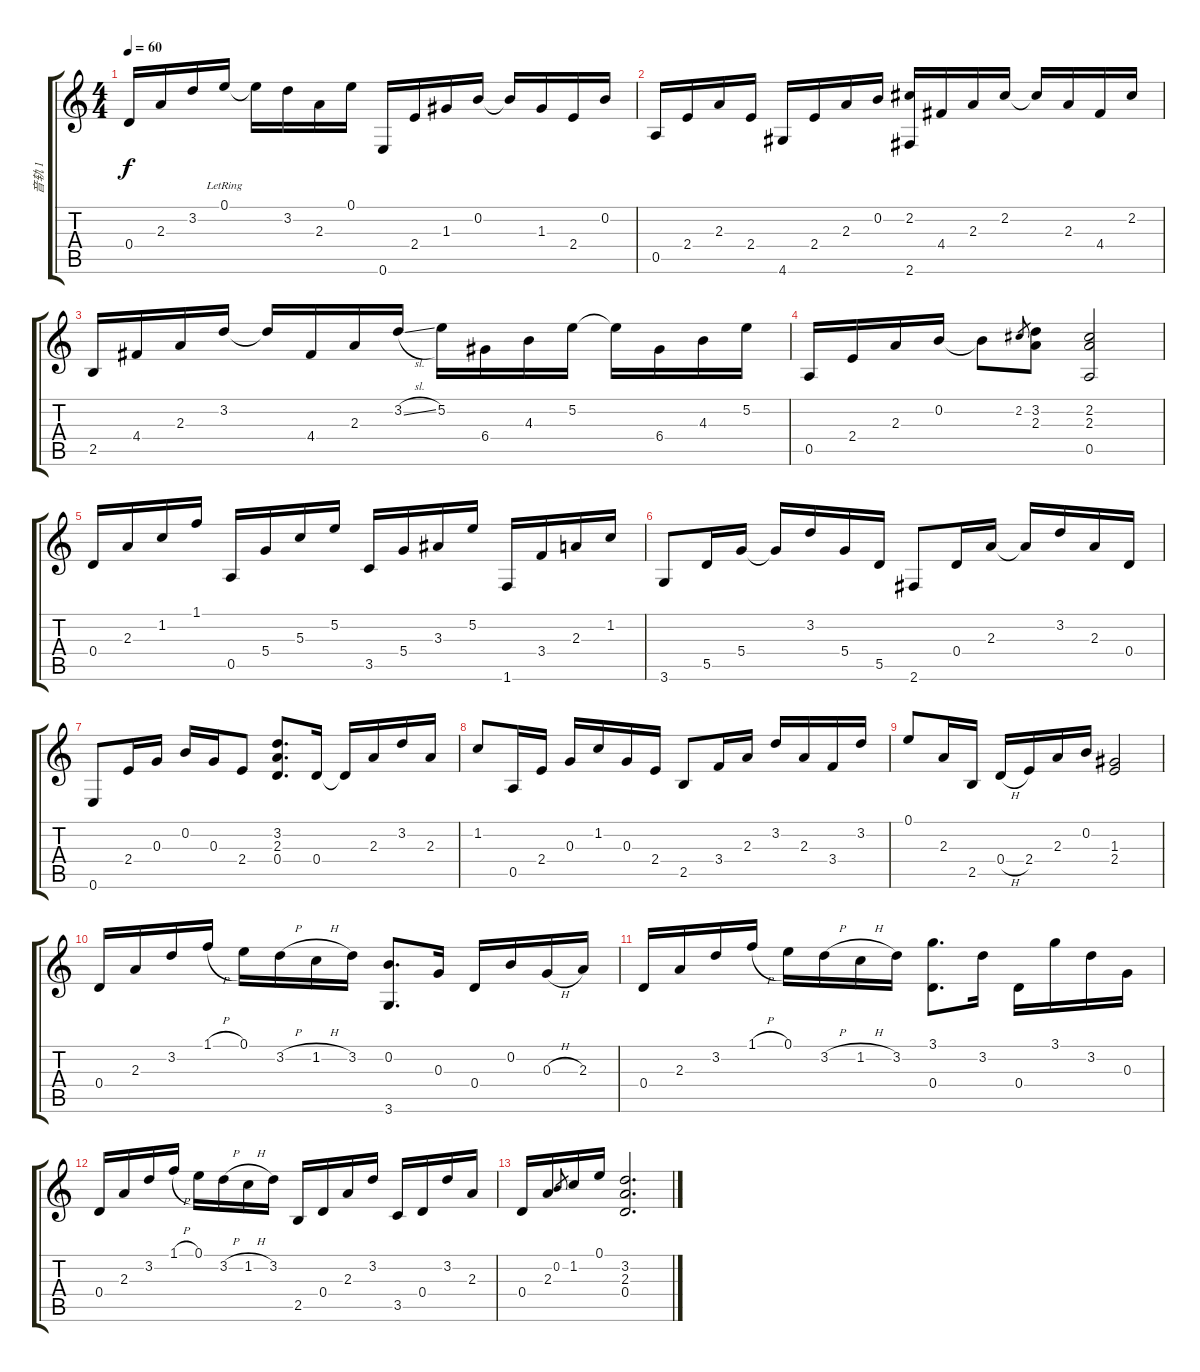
\track ("音轨 1" "音轨 1") {instrument acousticguitarnylon}
\staff {score tabs}
\tuning (E4 B3 G3 D3 A2 E2) {hide}
\ts (4 4)
\tempo 60
\clef g2
\ks c
0.4.16{dy f} 2.3.16 3.2.16 0.1{lr}.16 0.1{t}.16 3.2.16 2.3.16 0.1.16 0.6.16 2.4.16 1.3.16 0.2.16 0.2{t}.16 1.3.16 2.4.16 0.2.16 |
0.5.16 2.4.16 2.3.16 2.4.16 4.6.16 2.4.16 2.3.16 0.2.16 (2.2 2.6).16 4.4.16 2.3.16 2.2.16 2.2{t}.16 2.3.16 4.4.16 2.2.16 |
2.5.16 4.4.16 2.3.16 3.2.16 3.2{t}.16 4.4.16 2.3.16 3.2{sl}.16 5.2.16 6.4.16 4.3.16 5.2.16 5.2{t}.16 6.4.16 4.3.16 5.2.16 |
0.5.16 2.4.16 2.3.16 0.2.16 0.2{t}.8 2.2.8{gr} (3.2 2.3).8 (2.2 2.3 0.5).2 |
0.4.16 2.3.16 1.2.16 1.1.16 0.5.16 5.4.16 5.3.16 5.2.16 3.5.16 5.4.16 3.3.16 5.2.16 1.6.16 3.4.16 2.3.16 1.2.16 |
3.6.8 5.5.16 5.4.16 5.4{t}.16 3.2.16 5.4.16 5.5.16 2.6.8 0.4.16 2.3.16 2.3{t}.16 3.2.16 2.3.16 0.4.16 |
0.6.8 2.4.16 0.3.16 0.2.16 0.3.16 2.4.8 (3.2 2.3 0.4).8{d} 0.4.16 0.4{t}.16 2.3.16 3.2.16 2.3.16 |
1.2.8 0.5.16 2.4.16 0.3.16 1.2.16 0.3.16 2.4.16 2.5.8 3.4.16 2.3.16 3.2.16 2.3.16 3.4.16 3.2.16 |
0.1.8 2.3.16 2.5.16 0.4{h}.16 2.4.16 2.3.16 0.2.16 (1.3 2.4).2 |
0.4.16 2.3.16 3.2.16 1.1{h}.16 0.1.16 3.2{h}.16 1.2{h}.16 3.2.16 (0.2 3.6).8{d} 0.3.16 0.4.16 0.2.16 0.3{h}.16 2.3.16 |
0.4.16 2.3.16 3.2.16 1.1{h}.16 0.1.16 3.2{h}.16 1.2{h}.16 3.2.16 (3.1 0.4).8{d} 3.2.16 0.4.16 3.1.16 3.2.16 0.3.16 |
0.4.16 2.3.16 3.2.16 1.1{h}.16 0.1.16 3.2{h}.16 1.2{h}.16 3.2.16 2.5.16 0.4.16 2.3.16 3.2.16 3.5.16 0.4.16 3.2.16 2.3.16 |
0.4.16 2.3.16 0.2.8{gr} 1.2.16 0.1.16 (3.2 2.3 0.4).2{d}
